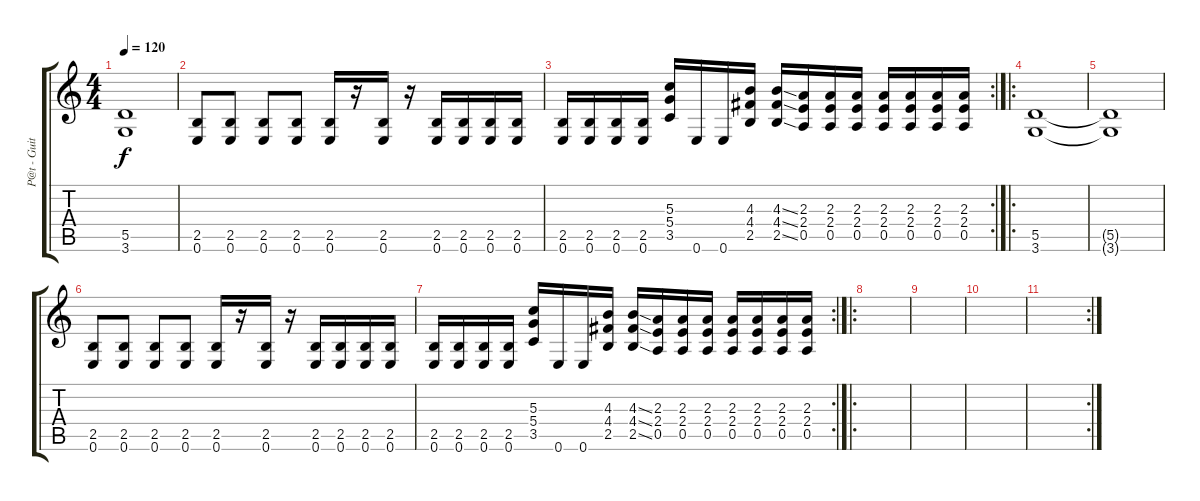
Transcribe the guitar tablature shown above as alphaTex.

\track ("P@t - Guitar" "P@t - Guit") {instrument distortionguitar}
\staff {score tabs}
\tuning (E4 B3 G3 D3 A2 E2) {hide}
\ts (4 4)
\tempo 120
\clef g2
\ks c
(5.5{t} 3.6{t}).1{dy f} |
(2.5 0.6).8 (2.5 0.6).8 (2.5 0.6).8 (2.5 0.6).8 (2.5 0.6).16 r.16 (2.5 0.6).16 r.16 (2.5 0.6).16 (2.5 0.6).16 (2.5 0.6).16 (2.5 0.6).16 |
\rc 2
(2.5 0.6).16 (2.5 0.6).16 (2.5 0.6).16 (2.5 0.6).16 (5.3 5.4 3.5).16 0.6.16 0.6.16 (4.3 4.4 2.5).16 (4.3{ss} 4.4{ss} 2.5{ss}).16 (2.3 2.4 0.5).16 (2.3 2.4 0.5).16 (2.3 2.4 0.5).16 (2.3 2.4 0.5).16 (2.3 2.4 0.5).16 (2.3 2.4 0.5).16 (2.3 2.4 0.5).16 |
\ro
(5.5 3.6).1 |
(5.5{t} 3.6{t}).1 |
(2.5 0.6).8 (2.5 0.6).8 (2.5 0.6).8 (2.5 0.6).8 (2.5 0.6).16 r.16 (2.5 0.6).16 r.16 (2.5 0.6).16 (2.5 0.6).16 (2.5 0.6).16 (2.5 0.6).16 |
\rc 2
(2.5 0.6).16 (2.5 0.6).16 (2.5 0.6).16 (2.5 0.6).16 (5.3 5.4 3.5).16 0.6.16 0.6.16 (4.3 4.4 2.5).16 (4.3{ss} 4.4{ss} 2.5{ss}).16 (2.3 2.4 0.5).16 (2.3 2.4 0.5).16 (2.3 2.4 0.5).16 (2.3 2.4 0.5).16 (2.3 2.4 0.5).16 (2.3 2.4 0.5).16 (2.3 2.4 0.5).16 |
\ro
|
|
|
\rc 2
